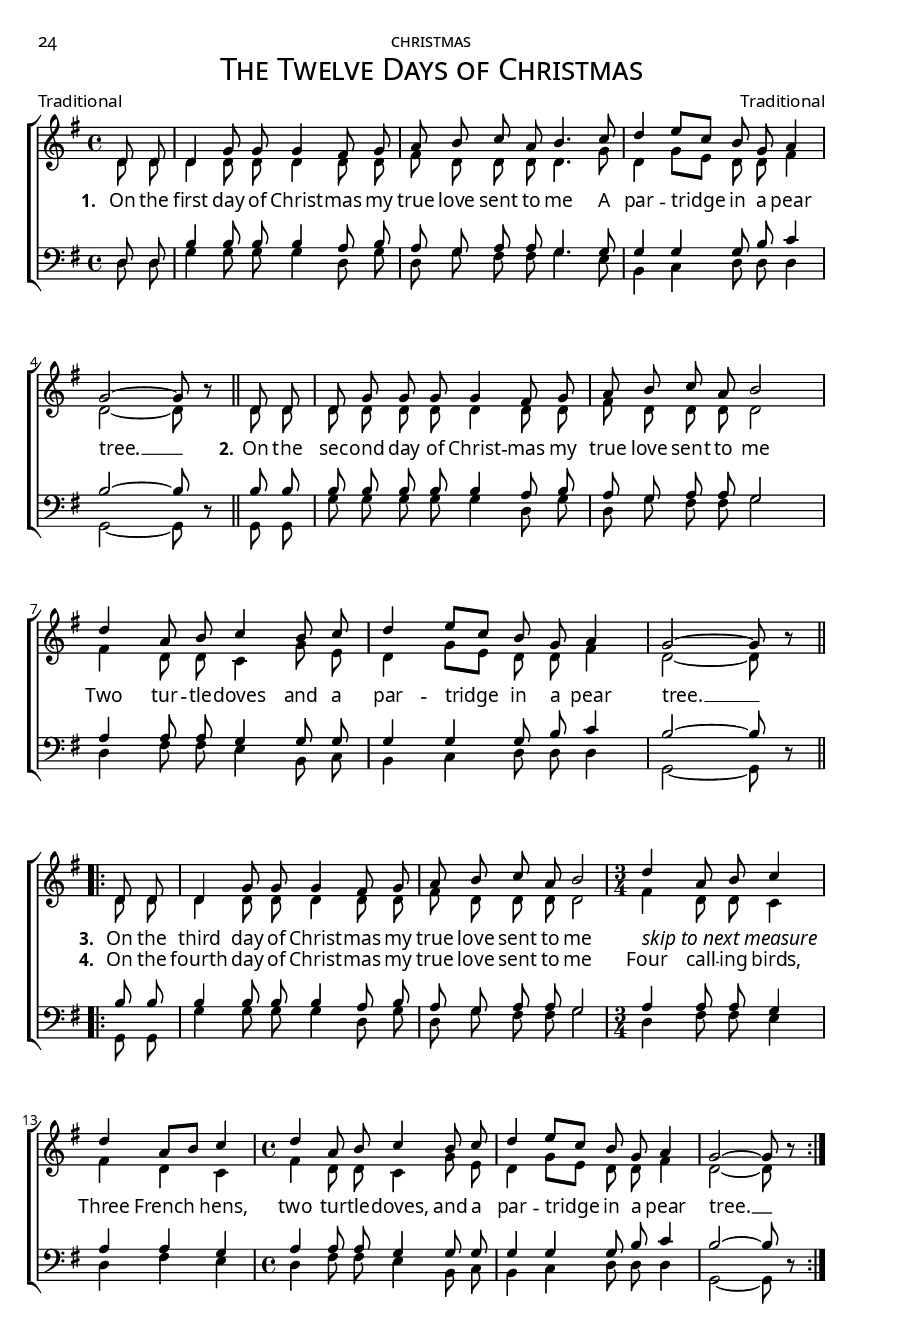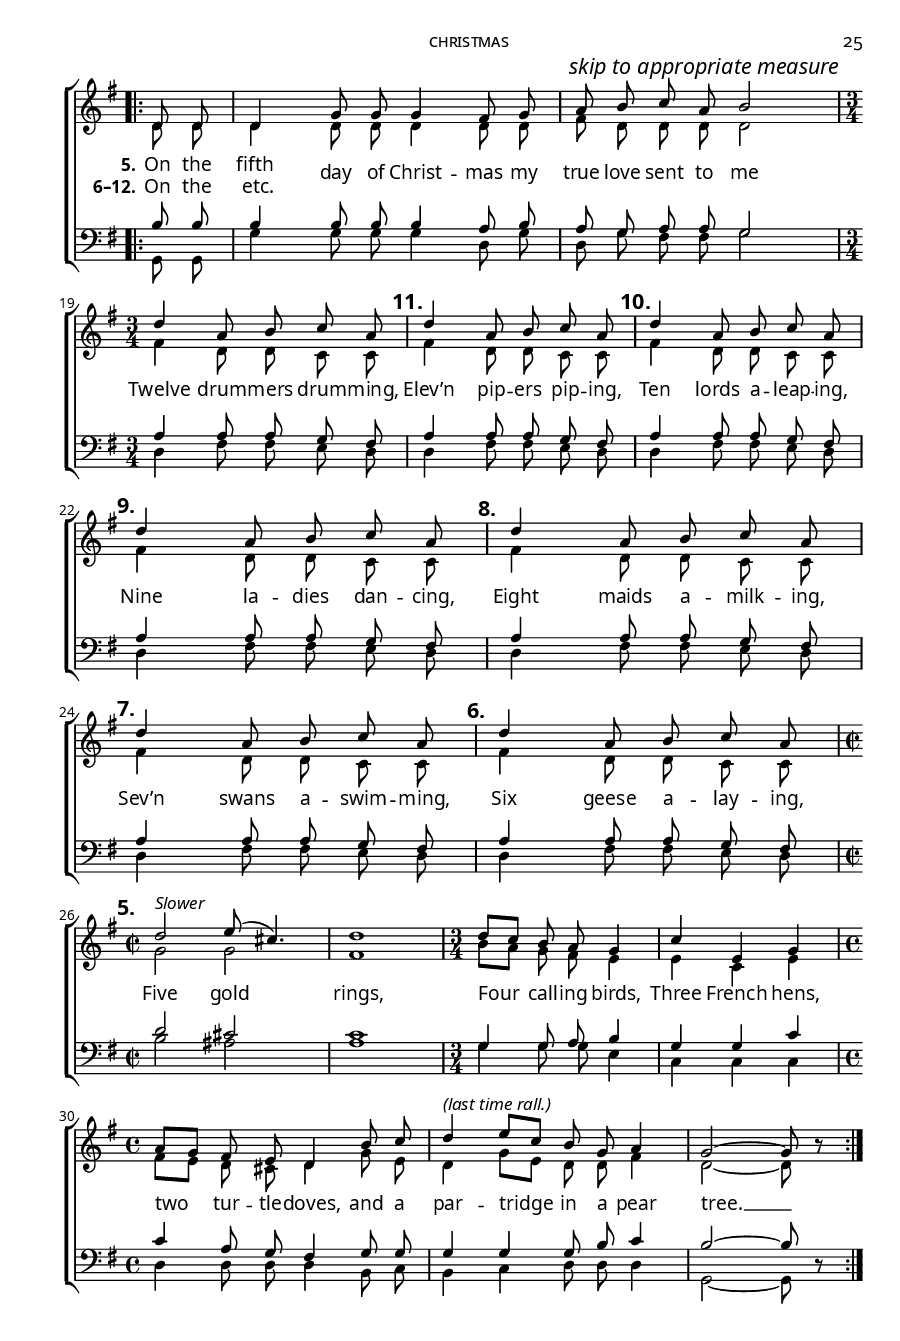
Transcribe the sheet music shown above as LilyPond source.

\version "2.14.2"
\include "util.ly"
#(set-global-staff-size 15) \paper{ #(define fonts (make-pango-font-tree "GoudyOlSt BT" "Garamond Premier Pro" "Garamond Premier Pro" (/ 15 20))) }
\header {
  title = \markup{\override #'(font-name . "Garamond Premr Pro Smbd Subh"){ \abs-fontsize #15 \smallCapsOldStyle"The Twelve Days of Christmas"}}
  poet = \markup\oldStyleNum"Traditional"
  composer = \markup\oldStyleNum"Traditional"
  %arranger = \markup\oldStyleNum"Edited by Benjamin Bloomfield (1984–)"
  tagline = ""
}
\paper {
  %print-all-headers = ##f
  paper-height = 9\in
  paper-width = 6\in
  indent = 0\in
  %system-system-spacing = #'((basic-distance . 10) (padding . 0))
  %system-system-spacing =
  %  #'((basic-distance . 0)
  %     (minimum-distance . 0)
  %     (padding . -0.35)
  %     (stretchability . 100))
  ragged-last-bottom = ##f
  ragged-bottom = ##f
  two-sided = ##t
  inner-margin = 0.5\in
  outer-margin = 0.25\in
  top-margin = 0.25\in
  bottom-margin = 0.25\in
  first-page-number = #024
  print-first-page-number = ##t
  headerLine = \markup{ \smallCapsOldStyle"christmas"}
  oddHeaderMarkup = \markup\fill-line{
     \abs-fontsize #8.5
     \combine 
        \fill-line{"" \on-the-fly #print-page-number-check-first
        \oldStylePageNum""
        }
        \fill-line{\headerLine}
  }
  evenHeaderMarkup = \markup {
     \abs-fontsize #8.5
     \combine
        \on-the-fly #print-page-number-check-first
        \oldStylePageNum""
        \fill-line{\headerLine}
  }
}
global = {
  \key g \major
  \time 4/4
  \autoBeamOff
  \override DynamicLineSpanner #'staff-padding = #0.0
  \override DynamicLineSpanner #'Y-extent = #'(-1 . 1)
}

sopMusic = \relative c' {
  \partial 4 d8 d |
  d4 g8 g g4 fis8 g |
  a b c a b4. c8 |
  
  d4 e8[ c] b g a4 | \break
  g2~ g8 b\rest \bar "||"
  d,8 d |
  d8 g g g g4 fis8 g |
  
  a b c a b2 | \break
  d4 a8 b c4 b8 c |
  d4 e8[ c] b g a4 |
  g2~g8 b\rest | \break
  
  \repeat volta 2 {
    d,8 d |
    d4 g8 g g4 fis8 g |
    a b c a b2 |
    \time 3/4 d4 a8 b c4 |
    d4 a8[ b] c4 |
    \time 4/4
    
    d4 a8 b c4 b8 c |
    d4 e8[ c] b g a4 |
    g2~g8 b8\rest |
  }
  \break
  
  %5th verse
    \repeat volta 2 {
    \partial 4 d,8 d |
    d4 g8 g g4 fis8 g |
    a b c a b2 | \break
    \once \override Score.RehearsalMark #'break-visibility = #end-of-line-visible
    \once \override Score.RehearsalMark #'self-alignment-X = #RIGHT
    \mark\markup\italic"skip to appropriate measure"

    
    \time 3/4
    d4 a8 b c a |
    \mark\markup\bold"11."
    d4 a8 b c a |
    \mark\markup\bold"10."
    d4 a8 b c a |
    \mark\markup\bold"9."
    d4 a8 b c a |
    \mark\markup\bold"8."
    d4 a8 b c a |
    \mark\markup\bold"7."
    d4 a8 b c a |
    \mark\markup\bold"6."
    d4 a8 b c a |
    \break
    \time 2/2
    \mark\markup\bold"5."    
    d2^\markup\italic"Slower" e8( cis4.) |
    d1 |
    
    \time 3/4 d8[ c] b a g4 |
    c e, g |
    \time 4/4 a8[ g] fis e d4 b'8 c |
    
    d4^\markup\italic"(last time rall.)" e8[ c] b g a4 |
    \partial 4*3 g2~g8 b8\rest
  }
}
sopWords = \lyricmode {
  
}

altoMusic = \relative c' {
  d8 d |
  d4 d8 d d4 d8 d |
  fis d d d d4. g8 |
  
  d4 g8[ e] d d fis4 |
  d2~d8 s |
  d d |
  d d d d d4 d8 d |
  
  fis d d d d2 |
  fis4 d8 d c4 g'8 e |
  d4 g8[ e] d d fis4 |
  d2~d8 s |
  
  d d |
  d4 d8 d d4 d8 d |
  fis d d d d2 |
  fis4 d8 d c4 |
  fis4 d4 c4 |
  
  fis4 d8 d c4 g'8 e |
  d4 g8[ e] d d fis4 |
  d2~d8 s |
  
  
  %new stuff 5th verse
  d8 d |
  d4 d8 d d4 d8 d |
  fis d d d d2 |
  
  \repeat unfold 7 {fis4 d8 d c c |}
  
  g'2 g |
  fis1 |
  
  b8[ a] g fis e4 |
  e c e |
  fis8[ e] d8 cis d4 g8 e |
  d4 g8[ e] d d fis4 |
  d2~d8 s |
}
dropLyrics =
{
    \override LyricText #'extra-offset = #'(0 . -1.4)
    \override LyricHyphen #'extra-offset = #'(0 . -1.4)
    \override LyricExtender #'extra-offset = #'(0 . -1.4)
}

altoWords = \lyricmode {
  \dropLyricsIV
  \set stanza = #"1. "
  On the first day of Christ -- mas my true love sent to me
  A par -- tridge in a pear tree. __
  \set stanza = #"2."
  On the sec -- ond day of Christ -- mas my true love sent to me
  Two tur -- tle -- doves and a par -- tridge in a pear tree. __
  
  \set stanza = #"3. "
  On the third day of Christ -- mas my true love sent to me
  \markup\italic"skip to next measure" _ _ _
  Three French hens,
  two tur -- tle -- doves, and a par -- tridge in a pear tree. __
  
  \set stanza = #"5."
  On the fifth \dropLyrics day of Christ -- mas my true love sent to me \raiseLyrics
  
  Twelve drum -- mers drum -- ming,
  Elev’n pip -- ers pip -- ing,
  Ten lords a -- leap -- ing,
  Nine la -- dies dan -- cing,
  Eight maids a -- milk -- ing,
  Sev’n swans a -- swim -- ming,
  Six geese a -- lay -- ing,
  
  Five gold rings,
  Four call -- ing birds,
  Three French hens,
  two tur -- tle -- doves, and a par -- tridge in a pear tree. __
  

}
altoWordsII = \lyricmode {
  \dropLyricsIV
%\markup\italic
  \repeat unfold 46 \skip1
  \set stanza = #"4. "
  On the fourth day of Christ -- mas my true love sent to me
  Four call -- ing birds,
  %Three French hens,
  %two tur -- tle -- doves, and a par -- tridge in a pear tree. __
  
  \repeat unfold 15 \skip1
  \set stanza = #"6–12."
  On the "etc."
}
altoWordsIII = \lyricmode {
  \set stanza = #"3. "
  \set ignoreMelismata = ##t
}
altoWordsIV = \lyricmode {
  \set stanza = #"4. "
  \set ignoreMelismata = ##t
}
altoWordsV = \lyricmode {
  \set stanza = #"5. "
  \set ignoreMelismata = ##t
}
altoWordsVI = \lyricmode {
  \set stanza = #"6. "
  \set ignoreMelismata = ##t
}
tenorMusic = \relative c {
  d8 d |
  b'4 b8 b b4 a8 b |
  a g a a g4. g8 |
  
  g4 g g8 b c4 |
  b2~ b8 s |
  b8 b |
  b b b b b4 a8 b |
  
  a g a a g2 |
  a4 a8 a g4 g8 g |
  g4 g g8 b c4 |
  b2~ b8 s |
  
  b8 b |
  b4 b8 b b4 a8 b |
  a g a a g2 |
  a4 a8 a g4 |
  a4 a4 g4 |
  
  a4 a8 a g4 g8 g |
  g4 g g8 b c4 |
  b2~b8 s |
  
  
  %5th verse
  b8 b |
  b4 b8 b b4 a8 b |
  a g a a g2 |
  
  \repeat unfold 7 {a4 a8 a g fis |}
  
  d'2 cis |
  c1 |
  
  g4 g8 a b4 |
  g g c |
  c a8 g fis4 g8 g
  g4 g g8 b c4 |
  b2~b8 s |
}
tenorWords = \lyricmode {

}

bassMusic = \relative c {
  d8 d |
  g4 g8 g g4 d8 g |
  d g fis fis g4. e8 |
  
  b4 c d8 d d4 |
  g,2~g8 d'\rest |
  g,8 g |
  g' g g g g4 d8 g |
  
  d g fis fis g2 |
  d4 fis8 fis e4 b8 c |
  b4 c d8 d d4 |
  g,2~g8 d'\rest |
  
  g,8 g |
  g'4 g8 g g4 d8 g |
  d g fis fis g2 |
  d4 fis8 fis e4 |
  d4 fis4 e4 |
  
  d fis8 fis e4 b8 c |
  b4 c d8 d d4 |
  g,2~ g8 d'\rest |
  
  %5th verse
  g,8 g |
  g'4 g8 g g4 d8 g |
  d g fis fis g2 |
  
  \repeat unfold 7 {d4 fis8 fis e d |}
  
  b'2 ais |
  a1 |
  
  g4 g8 g e4 |
  c c c |
  d d8 d d4 b8 c |
  b4 c d8 d d4 |
  g,2~ g8 d'\rest |
}
bassWords = \lyricmode {

}

pianoRH = \relative c' {
  
}
pianoLH = \relative c' {
  
}

\score {
  <<
   \new ChoirStaff <<
    \new Staff = women <<
      \new Voice = "sopranos" { \voiceOne << \global \sopMusic >> }
      \new Voice = "altos" { \voiceTwo << \global \altoMusic >> }
    >>
    \new Lyrics \with { alignAboveContext = #"women" \override VerticalAxisGroup #'nonstaff-relatedstaff-spacing = #'((basic-distance . 1))} \lyricsto "sopranos" \sopWords
    \new Lyrics = "altosVI"  \with { alignBelowContext = #"women" } \lyricsto "altos" \altoWordsVI
    \new Lyrics = "altosV"  \with { alignBelowContext = #"women" } \lyricsto "altos" \altoWordsV
    \new Lyrics = "altosIV"  \with { alignBelowContext = #"women" } \lyricsto "altos" \altoWordsIV
    \new Lyrics = "altosIII"  \with { alignBelowContext = #"women" } \lyricsto "altos" \altoWordsIII
    \new Lyrics = "altosII"  \with { alignBelowContext = #"women" } \lyricsto "altos" \altoWordsII
    \new Lyrics = "altos"  \with { alignBelowContext = #"women" } \lyricsto "altos" \altoWords
   \new Staff = men <<
      \clef bass
      \new Voice = "tenors" { \voiceOne << \global \tenorMusic >> }
      \new Voice = "basses" { \voiceTwo << \global \bassMusic >> }
    >>
    \new Lyrics \with { alignAboveContext = #"men" \override VerticalAxisGroup #'nonstaff-relatedstaff-spacing = #'((basic-distance . 1)) } \lyricsto "tenors" \tenorWords
    \new Lyrics \with { alignBelowContext = #"men" \override VerticalAxisGroup #'nonstaff-relatedstaff-spacing = #'((basic-distance . 1)) } \lyricsto "basses" \bassWords
  >>
%    \new PianoStaff << \new Staff { \new Voice { \pianoRH } } \new Staff { \clef "bass" \pianoLH } >>
  >>
  \layout {
    \context {
      \Score
      %\override SpacingSpanner #'base-shortest-duration = #(ly:make-moment 1 8)
      %\override SpacingSpanner #'common-shortest-duration = #(ly:make-moment 1 4)
    }
    \context {
      % Remove all empty staves
      % \Staff \RemoveEmptyStaves \override VerticalAxisGroup #'remove-first = ##t
    }
    \context {
      \Lyrics
      \override LyricText #'X-offset = #center-on-word
    }
  }
  \midi {
    \tempo 4 = 105
    \set Staff.midiInstrument = "flute"
  
    \context {
      \Voice
      \remove "Dynamic_performer"
    }
  }
}
